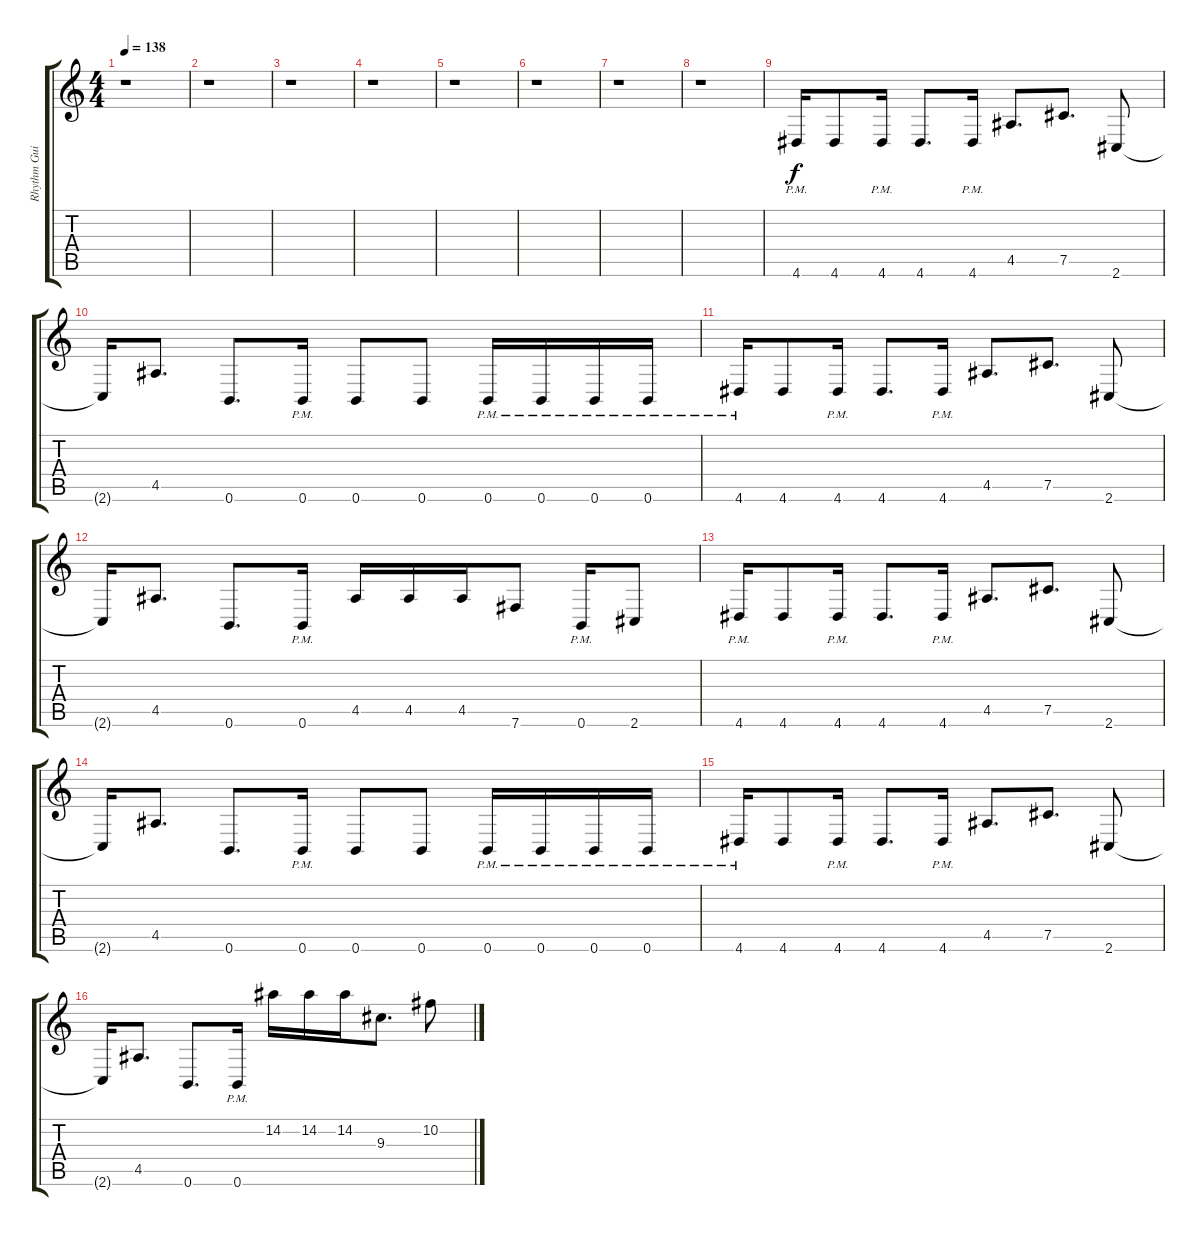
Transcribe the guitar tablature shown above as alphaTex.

\track ("Rhythm Guitar 2" "Rhythm Gui") {instrument distortionguitar}
\staff {score tabs}
\tuning (Db4 Ab3 E3 B2 Gb2 B1) {hide}
\ts (4 4)
\tempo 138
\clef g2
\ks c
r.1{dy f instrument distortionguitar} |
r.1 |
r.1 |
r.1 |
r.1 |
r.1 |
r.1 |
r.1 |
4.6{pm}.16 4.6.8 4.6{pm}.16 4.6.8{d} 4.6{pm}.16 4.5.8{d} 7.5.8{d} 2.6.8 |
2.6{t}.16 4.5.8{d} 0.6.8{d} 0.6{pm}.16 0.6.8 0.6.8 0.6{pm}.16 0.6{pm}.16 0.6{pm}.16 0.6{pm}.16 |
4.6{pm}.16 4.6.8 4.6{pm}.16 4.6.8{d} 4.6{pm}.16 4.5.8{d} 7.5.8{d} 2.6.8 |
2.6{t}.16 4.5.8{d} 0.6.8{d} 0.6{pm}.16 4.5.16 4.5.16 4.5.16 7.6.8 0.6{pm}.16 2.6.8 |
4.6{pm}.16 4.6.8 4.6{pm}.16 4.6.8{d} 4.6{pm}.16 4.5.8{d} 7.5.8{d} 2.6.8 |
2.6{t}.16 4.5.8{d} 0.6.8{d} 0.6{pm}.16 0.6.8 0.6.8 0.6{pm}.16 0.6{pm}.16 0.6{pm}.16 0.6{pm}.16 |
4.6{pm}.16 4.6.8 4.6{pm}.16 4.6.8{d} 4.6{pm}.16 4.5.8{d} 7.5.8{d} 2.6.8 |
2.6{t}.16 4.5.8{d} 0.6.8{d} 0.6{pm}.16 14.2.16 14.2.16 14.2.16 9.3.8{d} 10.2.8
